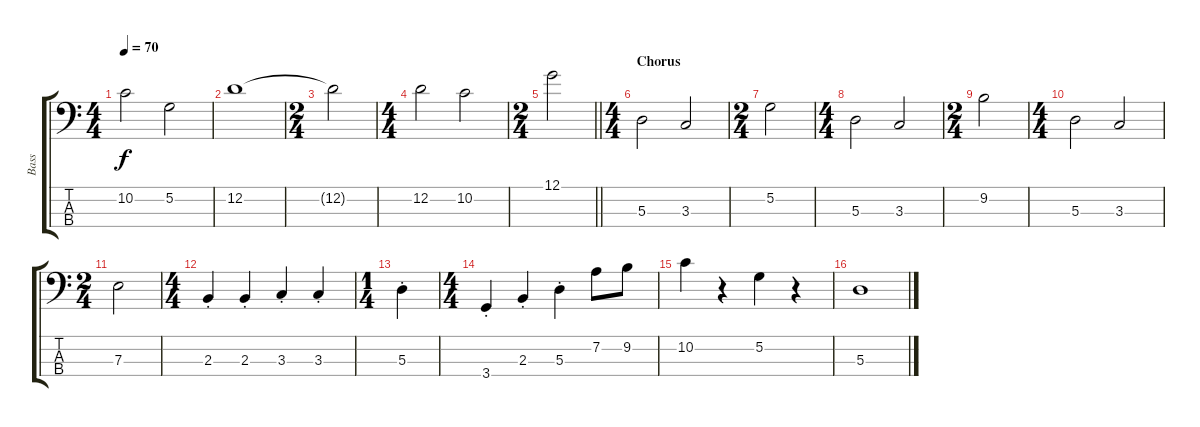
\track ("Bass" "Bass") {instrument electricbassfinger}
\staff {score tabs}
\tuning (G2 D2 A1 E1) {hide}
\ts (4 4)
\tempo 70
\clef f4
\ks c
10.2.2{dy f} 5.2.2 |
12.2.1 |
\ts (2 4)
12.2{t}.2 |
\ts (4 4)
12.2.2 10.2.2 |
\ts (2 4)
\barLineRight lightlight
12.1.2 |
\ts (4 4)
\section ("" "Chorus")
5.3.2 3.3.2 |
\ts (2 4)
5.2.2 |
\ts (4 4)
5.3.2 3.3.2 |
\ts (2 4)
9.2.2 |
\ts (4 4)
5.3.2 3.3.2 |
\ts (2 4)
7.3.2 |
\ts (4 4)
2.3{st}.4 2.3{st}.4 3.3{st}.4 3.3{st}.4 |
\ts (1 4)
5.3{st}.4 |
\ts (4 4)
3.4{st}.4 2.3{st}.4 5.3{st}.4 7.2.8 9.2.8 |
10.2.4 r.4 5.2.4 r.4 |
5.3.1
